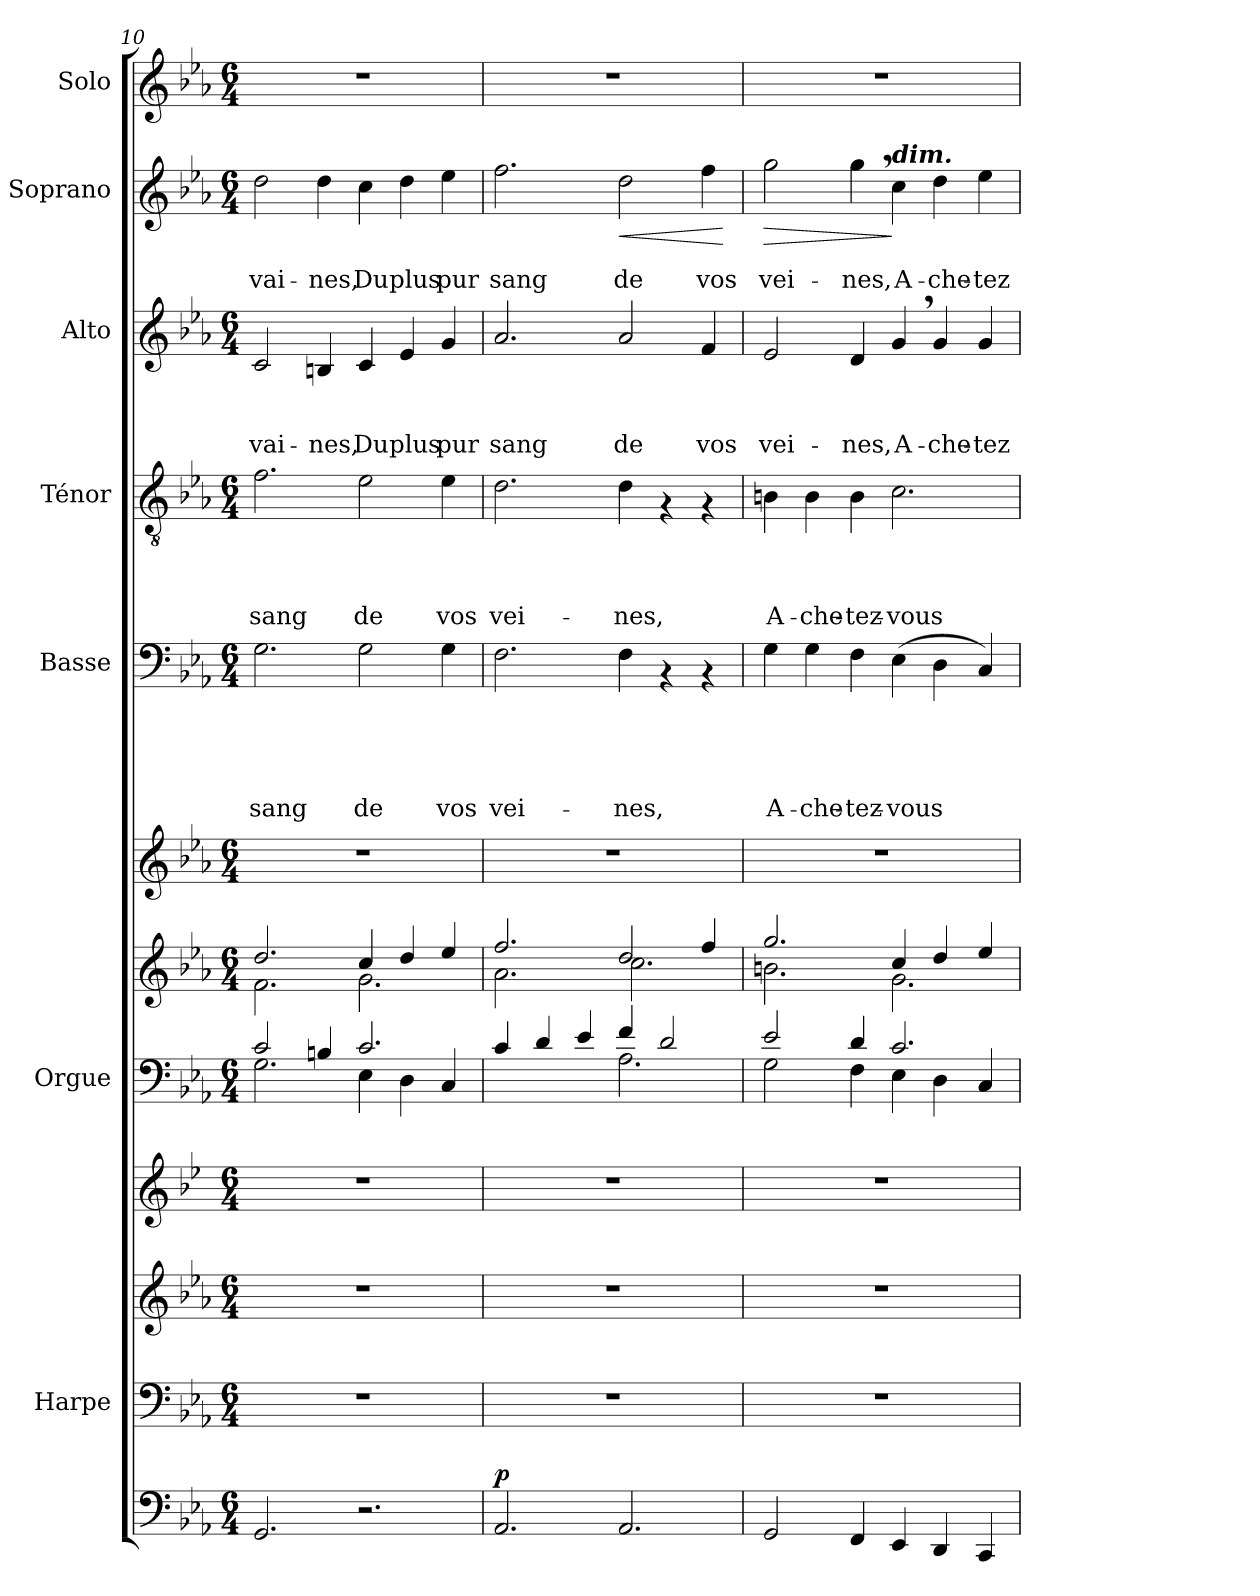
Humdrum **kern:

**kern	**dynam	**kern	**kern	**kern	**kern	**kern	**kern	**kern	**text	**text	**text	**text	**text	**kern	**text	**text	**text	**text	**kern	**text	**text	**text	**kern	**text	**text	**dynam	**kern
*part10	*part10	*part9	*part9	*part8	*part7	*part7	*part6	*part5	*part5	*part5	*part5	*part5	*part5	*part4	*part4	*part4	*part4	*part4	*part3	*part3	*part3	*part3	*part2	*part2	*part2	*part2	*part1
*staff12	*staff12	*staff11	*staff10	*staff9	*staff8	*staff7	*staff6	*staff5	*staff5	*staff5	*staff5	*staff5	*staff5	*staff4	*staff4	*staff4	*staff4	*staff4	*staff3	*staff3	*staff3	*staff3	*staff2	*staff2	*staff2	*staff2	*staff1
*	*	*I"Harpe	*	*	*I"Orgue	*	*	*I"Basse	*	*	*	*	*	*I"Ténor	*	*	*	*	*I"Alto	*	*	*	*I"Soprano	*	*	*	*I"Solo
*	*	*I'Hp	*	*	*	*	*	*	*	*	*	*	*	*	*	*	*	*	*	*	*	*	*	*	*	*	*
*clefF4	*	*clefF4	*clefG2	*clefG2	*clefF4	*clefG2	*clefG2	*clefF4	*	*	*	*	*	*clefGv2	*	*	*	*	*clefG2	*	*	*	*clefG2	*	*	*	*clefG2
*	*	*	*	*ITrd-3c-5	*	*	*	*	*	*	*	*	*	*	*	*	*	*	*	*	*	*	*	*	*	*	*
*k[b-e-a-]	*	*k[b-e-a-]	*k[b-e-a-]	*k[b-e-a-]	*k[b-e-a-]	*k[b-e-a-]	*k[b-e-a-]	*k[b-e-a-]	*	*	*	*	*	*k[b-e-a-]	*	*	*	*	*k[b-e-a-]	*	*	*	*k[b-e-a-]	*	*	*	*k[b-e-a-]
*E-:	*	*E-:	*E-:	*E-:	*E-:	*E-:	*E-:	*E-:	*	*	*	*	*	*E-:	*	*	*	*	*E-:	*	*	*	*E-:	*	*	*	*E-:
*M6/4	*	*M6/4	*M6/4	*M6/4	*M6/4	*M6/4	*M6/4	*M6/4	*	*	*	*	*	*M6/4	*	*	*	*	*M6/4	*	*	*	*M6/4	*	*	*	*M6/4
=10	=10	=10	=10	=10	=10	=10	=10	=10	=10	=10	=10	=10	=10	=10	=10	=10	=10	=10	=10	=10	=10	=10	=10	=10	=10	=10	=10
*	*	*	*	*	*^	*^	*	*	*	*	*	*	*	*	*	*	*	*	*	*	*	*	*	*	*	*	*
!	!	!	!	!	!	!	!	!	!	!	!	!	!	!	!LO:LY:b	!	!	!	!	!LO:LY:b	!	!	!	!LO:LY:b	!	!	!LO:LY:b	!	!
2.GG/	.	1.r	1.r	1.r	2c/	2.G\	2.dd/	2.f\	1.r	2.G\	.	.	.	.	sang	2.f\	.	.	.	sang	2c/	.	.	vai-	2dd\	.	vai-	.	1.r
!	!	!	!	!	!	!	!	!	!	!	!	!	!	!	!	!	!	!	!	!	!	!	!	!LO:LY:b	!	!	!LO:LY:b	!	!
.	.	.	.	.	4Bn/	.	.	.	.	.	.	.	.	.	.	.	.	.	.	.	4Bn/	.	.	-nes,	4dd\	.	-nes,	.	.
!	!	!	!	!	!	!	!	!	!	!	!	!	!	!	!LO:LY:b	!	!	!	!	!LO:LY:b	!	!	!	!LO:LY:b	!	!	!LO:LY:b	!	!
2.r	.	.	.	.	4E-\	2.c/	4cc/	2.g\	.	2G\	.	.	.	.	de	2e-\	.	.	.	de	4c/	.	.	Du	4cc\	.	Du	.	.
!	!	!	!	!	!	!	!	!	!	!	!	!	!	!	!	!	!	!	!	!	!	!	!	!LO:LY:b	!	!	!LO:LY:b	!	!
.	.	.	.	.	4D\	.	4dd/	.	.	.	.	.	.	.	.	.	.	.	.	.	4e-/	.	.	plus	4dd\	.	plus	.	.
!	!	!	!	!	!	!	!	!	!	!	!	!	!	!	!LO:LY:b	!	!	!	!	!LO:LY:b	!	!	!	!LO:LY:b	!	!	!LO:LY:b	!	!
.	.	.	.	.	4C/	.	4ee-/	.	.	4G\	.	.	.	.	vos	4e-\	.	.	.	vos	4g/	.	.	pur	4ee-\	.	pur	.	.
=11	=11	=11	=11	=11	=11	=11	=11	=11	=11	=11	=11	=11	=11	=11	=11	=11	=11	=11	=11	=11	=11	=11	=11	=11	=11	=11	=11	=11	=11
!	!LO:DY:a	!	!	!	!	!	!	!	!	!	!	!	!	!	!LO:LY:b	!	!	!	!	!LO:LY:b	!	!	!	!LO:LY:b	!	!	!LO:LY:b	!	!
2.AA-/	p	1.r	1.r	1.r	4c/	2.ryy	2.ff/	2.a-\	1.r	2.F\	.	.	.	.	vei-	2.d\	.	.	.	vei-	2.a-/	.	.	sang	2.ff\	.	sang	.	1.r
.	.	.	.	.	4d/	.	.	.	.	.	.	.	.	.	.	.	.	.	.	.	.	.	.	.	.	.	.	.	.
.	.	.	.	.	4e-/	.	.	.	.	.	.	.	.	.	.	.	.	.	.	.	.	.	.	.	.	.	.	.	.
!	!	!	!	!	!	!	!	!	!	!	!	!	!	!	!LO:LY:b	!	!	!	!	!LO:LY:b	!	!	!	!LO:LY:b	!	!	!LO:LY:b	!LO:HP:b	!
2.AA-/	.	.	.	.	4f/	2.A-\	2dd/	2.cc\	.	4F\	.	.	.	.	-nes,	4d\	.	.	.	-nes,	2a-/	.	.	de	2dd\	.	de	<	.
.	.	.	.	.	2d/	.	.	.	.	4rAA	.	.	.	.	.	4rF	.	.	.	.	.	.	.	.	.	.	.	.	.
!	!	!	!	!	!	!	!	!	!	!	!	!	!	!	!	!	!	!	!	!	!	!	!	!LO:LY:b	!	!	!LO:LY:b	!	!
.	.	.	.	.	.	.	4ff/	.	.	4rAA	.	.	.	.	.	4rF	.	.	.	.	4f/	.	.	vos	4ff\	.	vos	.	.
*	*	*	*	*	*v	*v	*	*	*	*	*	*	*	*	*	*	*	*	*	*	*	*	*	*	*	*	*	*	*
*	*	*	*	*	*	*v	*v	*	*	*	*	*	*	*	*	*	*	*	*	*	*	*	*	*	*	*	*	*
.	.	.	.	.	.	.	.	.	.	.	.	.	.	.	.	.	.	.	.	.	.	.	.	.	.	[	.
!!LO:PB:g=z
=12	=12	=12	=12	=12	=12	=12	=12	=12	=12	=12	=12	=12	=12	=12	=12	=12	=12	=12	=12	=12	=12	=12	=12	=12	=12	=12	=12
*	*	*	*	*	*^	*^	*	*	*	*	*	*	*	*	*	*	*	*	*	*	*	*	*	*	*	*	*
!	!	!	!	!	!	!	!	!	!	!	!	!	!	!	!LO:LY:b	!	!	!	!	!LO:LY:b	!	!	!	!LO:LY:b	!	!	!LO:LY:b	!LO:HP:b	!
2GG/	.	1.r	1.r	1.r	2e-/	2G\	2.gg/	2.bn\	1.r	4G\	.	.	.	.	A-	4Bn\	.	.	.	A-	2e-/	.	.	vei-	2gg\	.	vei-	>	1.r
!	!	!	!	!	!	!	!	!	!	!	!	!	!	!	!LO:LY:b	!	!	!	!	!LO:LY:b	!	!	!	!	!	!	!	!	!
.	.	.	.	.	.	.	.	.	.	4G\	.	.	.	.	-che-	4B\	.	.	.	-che-	.	.	.	.	.	.	.	.	.
!	!	!	!	!	!	!	!	!	!	!	!	!	!	!	!LO:LY:b	!	!	!	!	!LO:LY:b	!	!	!	!LO:LY:b	!	!	!LO:LY:b	!	!
4FF/	.	.	.	.	4F\	4d/	.	.	.	4F\	.	.	.	.	-tez-	4B\	.	.	.	-tez-	4d/	.	.	-nes,	4gg,>\	.	-nes,	.	.
!	!	!	!	!	!	!	!	!	!	!	!	!	!	!	!	!	!	!	!	!	!	!	!	!	!LO:TX:a:Bi:t=dim.	!	!	!	!
!	!	!	!	!	!	!	!	!	!	!	!	!	!	!	!LO:LY:b	!	!	!	!	!LO:LY:b	!	!	!	!LO:LY:b	!	!	!LO:LY:b	!	!
4EE-/	.	.	.	.	4E-\	2.c/	4cc/	2.g\	.	(>4E-\	.	.	.	.	-vous	2.c\	.	.	.	-vous	4g,>/	.	.	A-	4cc\	.	A-	]	.
!	!	!	!	!	!	!	!	!	!	!	!	!	!	!	!	!	!	!	!	!	!	!	!	!LO:LY:b	!	!	!LO:LY:b	!	!
4DD/	.	.	.	.	4D\	.	4dd/	.	.	4D\	.	.	.	.	.	.	.	.	.	.	4g/	.	.	-che-	4dd\	.	-che-	.	.
!	!	!	!	!	!	!	!	!	!	!	!	!	!	!	!	!	!	!	!	!	!	!	!	!LO:LY:b	!	!	!LO:LY:b	!	!
4CC/	.	.	.	.	4C/	.	4ee-/	.	.	4C/)	.	.	.	.	.	.	.	.	.	.	4g/	.	.	-tez-	4ee-\	.	-tez-	.	.
*	*	*	*	*	*v	*v	*	*	*	*	*	*	*	*	*	*	*	*	*	*	*	*	*	*	*	*	*	*	*
*	*	*	*	*	*	*v	*v	*	*	*	*	*	*	*	*	*	*	*	*	*	*	*	*	*	*	*	*	*
=	=	=	=	=	=	=	=	=	=	=	=	=	=	=	=	=	=	=	=	=	=	=	=	=	=	=	=
*-	*-	*-	*-	*-	*-	*-	*-	*-	*-	*-	*-	*-	*-	*-	*-	*-	*-	*-	*-	*-	*-	*-	*-	*-	*-	*-	*-
